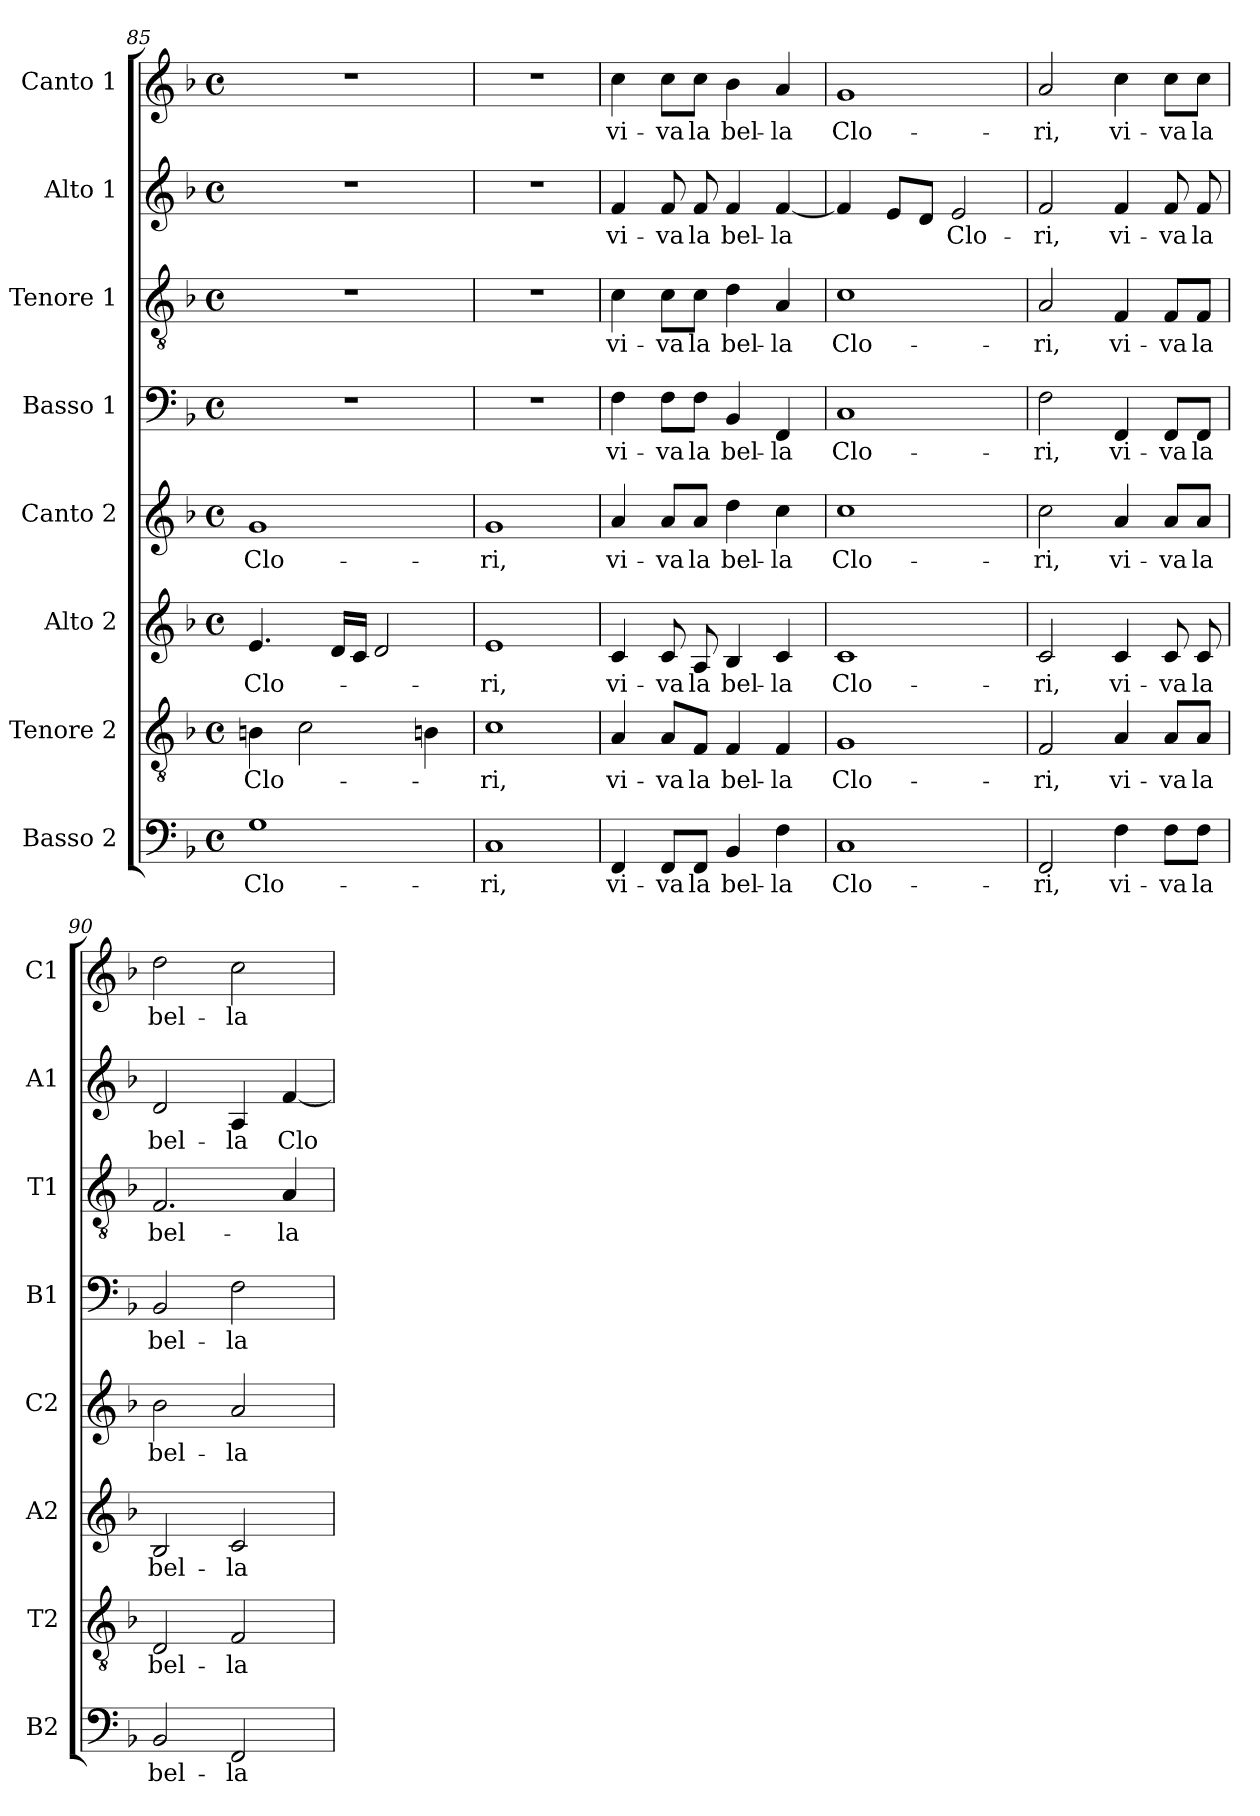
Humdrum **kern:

**kern	**text	**kern	**text	**kern	**text	**kern	**text	**kern	**text	**kern	**text	**kern	**text	**kern	**text
*part8	*part8	*part7	*part7	*part6	*part6	*part5	*part5	*part4	*part4	*part3	*part3	*part2	*part2	*part1	*part1
*staff8	*staff8	*staff7	*staff7	*staff6	*staff6	*staff5	*staff5	*staff4	*staff4	*staff3	*staff3	*staff2	*staff2	*staff1	*staff1
*I"Basso 2	*	*I"Tenore 2	*	*I"Alto 2	*	*I"Canto 2	*	*I"Basso 1	*	*I"Tenore 1	*	*I"Alto 1	*	*I"Canto 1	*
*I'B2	*	*I'T2	*	*I'A2	*	*I'C2	*	*I'B1	*	*I'T1	*	*I'A1	*	*I'C1	*
*clefF4	*	*clefGv2	*	*clefG2	*	*clefG2	*	*clefF4	*	*clefGv2	*	*clefG2	*	*clefG2	*
*k[b-]	*	*k[b-]	*	*k[b-]	*	*k[b-]	*	*k[b-]	*	*k[b-]	*	*k[b-]	*	*k[b-]	*
*F:	*	*F:	*	*F:	*	*F:	*	*F:	*	*F:	*	*F:	*	*F:	*
*M4/4	*	*M4/4	*	*M4/4	*	*M4/4	*	*M4/4	*	*M4/4	*	*M4/4	*	*M4/4	*
*met(c)	*	*met(c)	*	*met(c)	*	*met(c)	*	*met(c)	*	*met(c)	*	*met(c)	*	*met(c)	*
=85	=85	=85	=85	=85	=85	=85	=85	=85	=85	=85	=85	=85	=85	=85	=85
1G	Clo-	4Bn	Clo-	4.e	Clo-	1g	Clo-	1r	.	1r	.	1r	.	1r	.
.	.	2c	.	.	.	.	.	.	.	.	.	.	.	.	.
.	.	.	.	16dLL	.	.	.	.	.	.	.	.	.	.	.
.	.	.	.	16cJJ	.	.	.	.	.	.	.	.	.	.	.
.	.	.	.	2d	.	.	.	.	.	.	.	.	.	.	.
.	.	4Bn	.	.	.	.	.	.	.	.	.	.	.	.	.
=86	=86	=86	=86	=86	=86	=86	=86	=86	=86	=86	=86	=86	=86	=86	=86
1C	-ri,	1c	-ri,	1e	-ri,	1g	-ri,	1r	.	1r	.	1r	.	1r	.
!!LO:PB:g=z
=87	=87	=87	=87	=87	=87	=87	=87	=87	=87	=87	=87	=87	=87	=87	=87
4FF	vi-	4A	vi-	4c	vi-	4a	vi-	4F	vi-	4c	vi-	4f	vi-	4cc	vi-
8FF/L	-va	8A/L	-va	8c	-va	8a/L	-va	8F\L	-va	8c\L	-va	8f	-va	8cc\L	-va
8FF/J	-la	8F/J	-la	8A	-la	8a/J	-la	8F\J	-la	8c\J	-la	8f	-la	8cc\J	-la
4BB-	bel-	4F	bel-	4B-	bel-	4dd	bel-	4BB-	bel-	4d	bel-	4f	bel-	4b-	bel-
4F	-la	4F	-la	4c	-la	4cc	-la	4FF	-la	4A	-la	[4f	-la	4a	-la
=88	=88	=88	=88	=88	=88	=88	=88	=88	=88	=88	=88	=88	=88	=88	=88
1C	Clo-	1G	Clo-	1c	Clo-	1cc	Clo-	1C	Clo-	1c	Clo-	4f]	.	1g	Clo-
.	.	.	.	.	.	.	.	.	.	.	.	8eL	.	.	.
.	.	.	.	.	.	.	.	.	.	.	.	8dJ	.	.	.
.	.	.	.	.	.	.	.	.	.	.	.	2e	Clo-	.	.
=89	=89	=89	=89	=89	=89	=89	=89	=89	=89	=89	=89	=89	=89	=89	=89
2FF	-ri,	2F	-ri,	2c	-ri,	2cc	-ri,	2F	-ri,	2A	-ri,	2f	-ri,	2a	-ri,
4F	vi-	4A	vi-	4c	vi-	4a	vi-	4FF	vi-	4F	vi-	4f	vi-	4cc	vi-
8F\L	-va	8A/L	-va	8c	-va	8a/L	-va	8FF/L	-va	8F/L	-va	8f	-va	8cc\L	-va
8F\J	-la	8A/J	-la	8c	-la	8a/J	-la	8FF/J	-la	8F/J	-la	8f	-la	8cc\J	-la
=90	=90	=90	=90	=90	=90	=90	=90	=90	=90	=90	=90	=90	=90	=90	=90
2BB-	bel-	2D	bel-	2B-	bel-	2b-	bel-	2BB-	bel-	2.F	bel-	2d	bel-	2dd	bel-
2FF	-la	2F	-la	2c	-la	2a	-la	2F	-la	.	.	4A	-la	2cc	-la
.	.	.	.	.	.	.	.	.	.	4A	-la	[4f	Clo-	.	.
=	=	=	=	=	=	=	=	=	=	=	=	=	=	=	=
*-	*-	*-	*-	*-	*-	*-	*-	*-	*-	*-	*-	*-	*-	*-	*-
